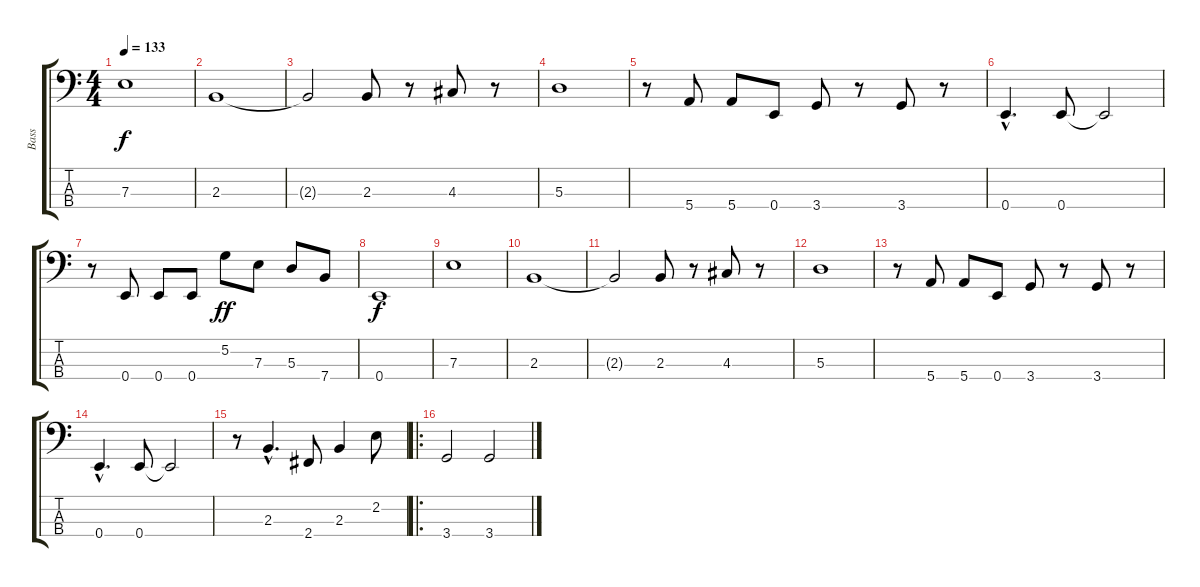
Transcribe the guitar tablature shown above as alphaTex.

\track ("Bass" "Bass") {instrument electricbassfinger}
\staff {score tabs}
\tuning (G2 D2 A1 E1) {hide}
\ts (4 4)
\tempo 133
\clef f4
\ks c
7.3.1{dy f} |
2.3.1 |
2.3{t}.2 2.3.8 r.8 4.3.8 r.8 |
5.3.1 |
r.8 5.4.8 5.4.8 0.4.8 3.4.8 r.8 3.4.8 r.8 |
0.4{hac}.4{d} 0.4.8 0.4{t}.2 |
r.8 0.4.8 0.4.8 0.4.8 5.2.8{dy ff} 7.3.8 5.3.8 7.4.8 |
0.4.1{dy f} |
7.3.1 |
2.3.1 |
2.3{t}.2 2.3.8 r.8 4.3.8 r.8 |
5.3.1 |
r.8 5.4.8 5.4.8 0.4.8 3.4.8 r.8 3.4.8 r.8 |
0.4{hac}.4{d} 0.4.8 0.4{t}.2 |
r.8 2.3{hac}.4{d} 2.4.8 2.3.4 2.2.8 |
\ro
3.4.2 3.4.2
